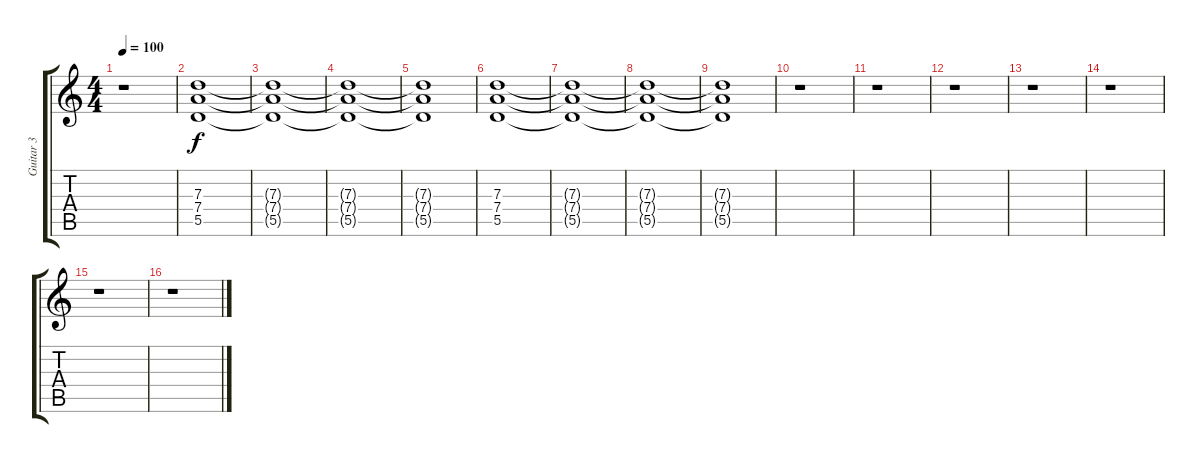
\track ("Guitar 3" "Guitar 3") {instrument distortionguitar}
\staff {score tabs}
\tuning (E4 B3 G3 D3 A2 E2) {hide}
\ts (4 4)
\tempo 100
\clef g2
\ks c
r.1{dy f instrument distortionguitar} |
(7.3 7.4 5.5).1 |
(7.3{t} 7.4{t} 5.5{t}).1 |
(7.3{t} 7.4{t} 5.5{t}).1 |
(7.3{t} 7.4{t} 5.5{t}).1 |
(7.3 7.4 5.5).1 |
(7.3{t} 7.4{t} 5.5{t}).1 |
(7.3{t} 7.4{t} 5.5{t}).1 |
(7.3{t} 7.4{t} 5.5{t}).1 |
r.1 |
r.1 |
r.1 |
r.1 |
r.1 |
r.1 |
r.1
